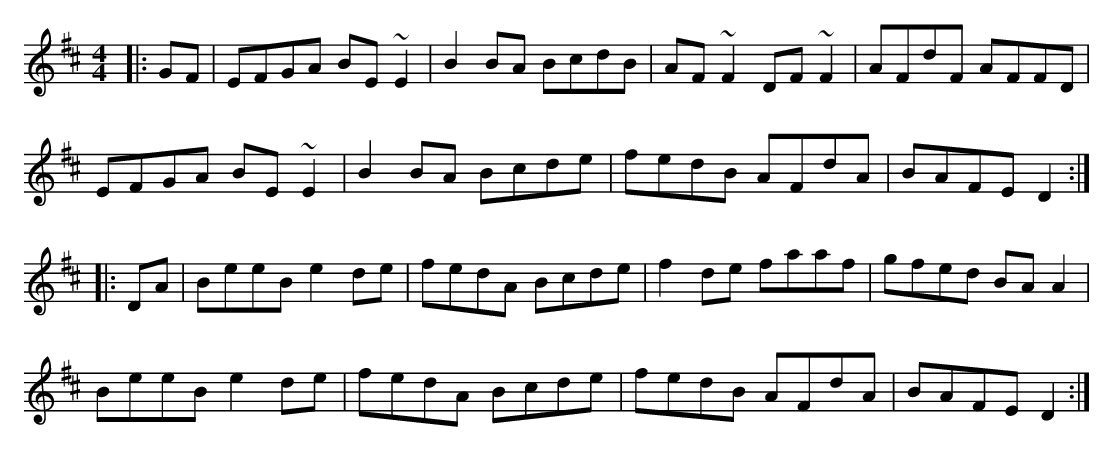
X:1
M:4/4
K:Edor
|:GF|EFGA BE~E2|B2BA BcdB|AF~F2 DF~F2|AFdF AFFD|
EFGA BE~E2|B2BA Bcde|fedB AFdA|BAFE D2:|
|:DA|BeeB e2de|fedA Bcde|f2de faaf|gfed BAA2|
BeeB e2de|fedA Bcde|fedB AFdA|BAFE D2:|
